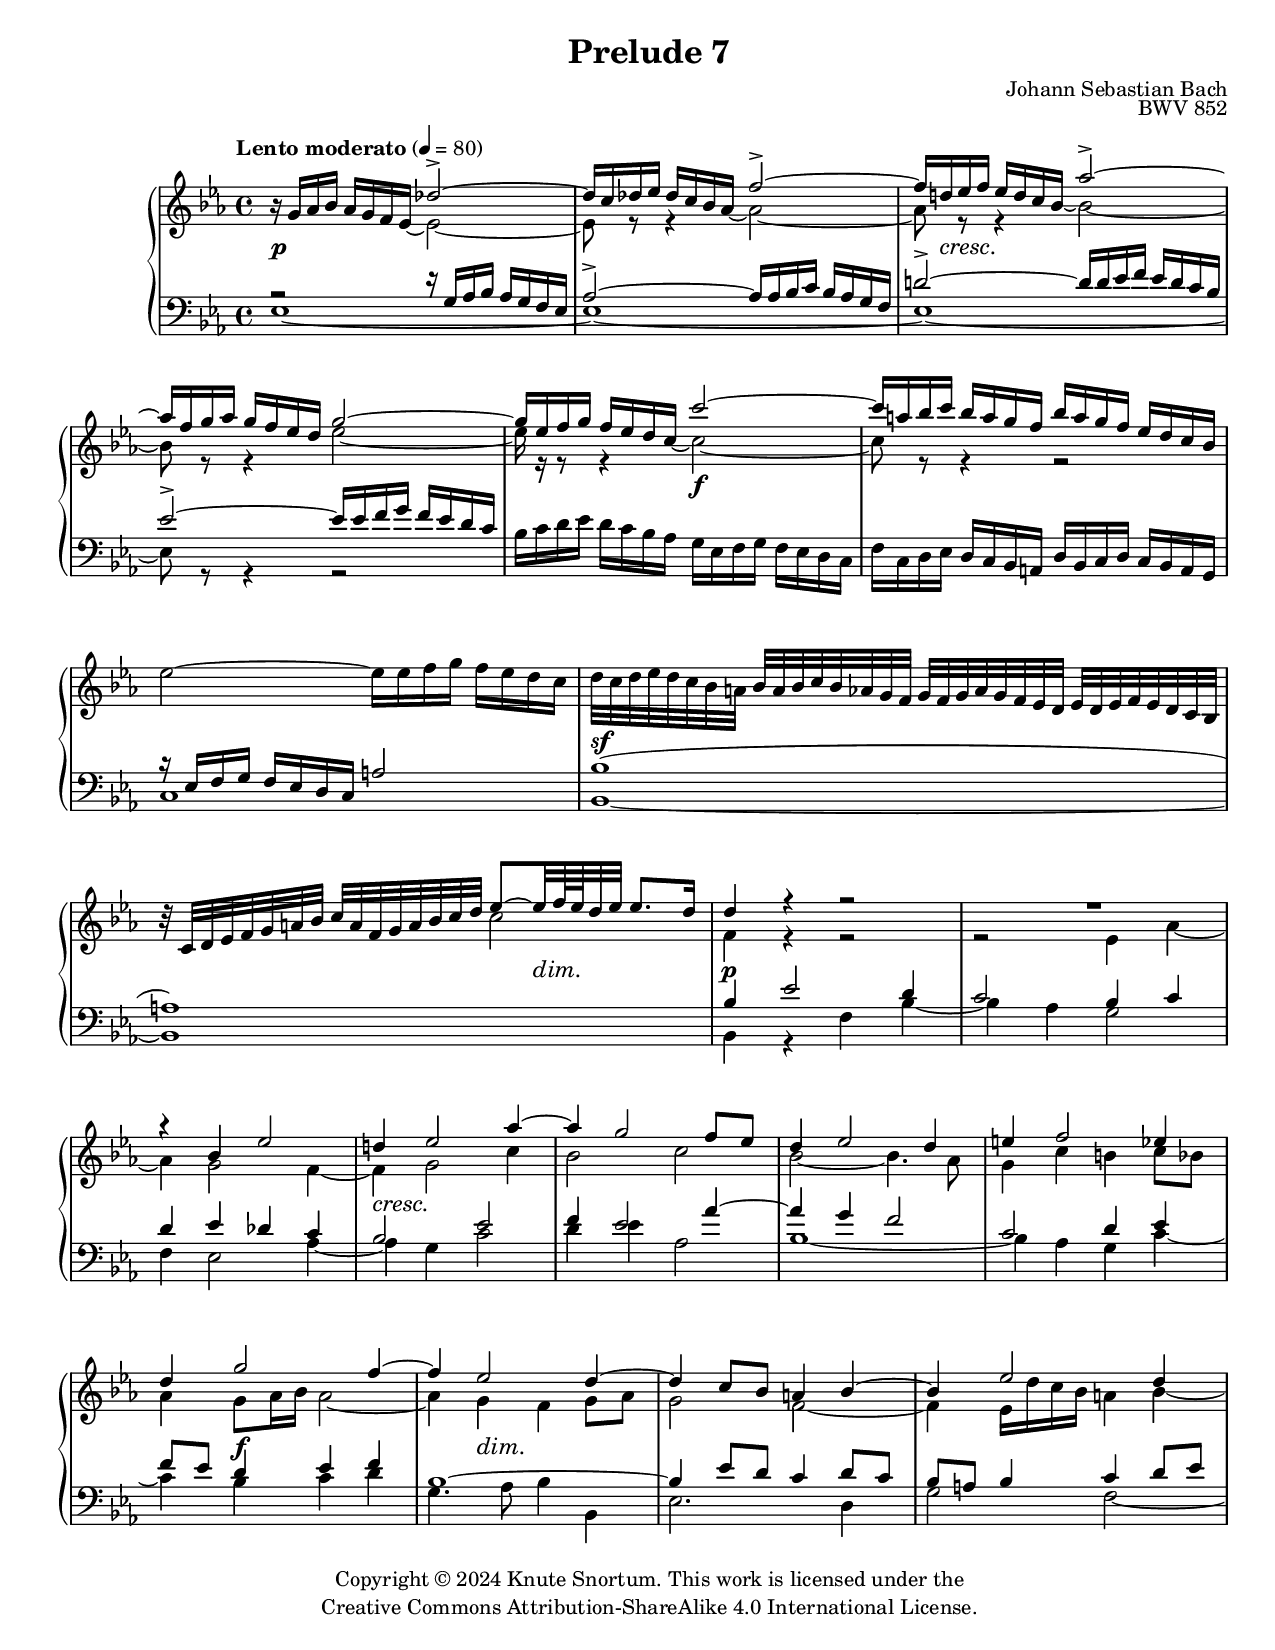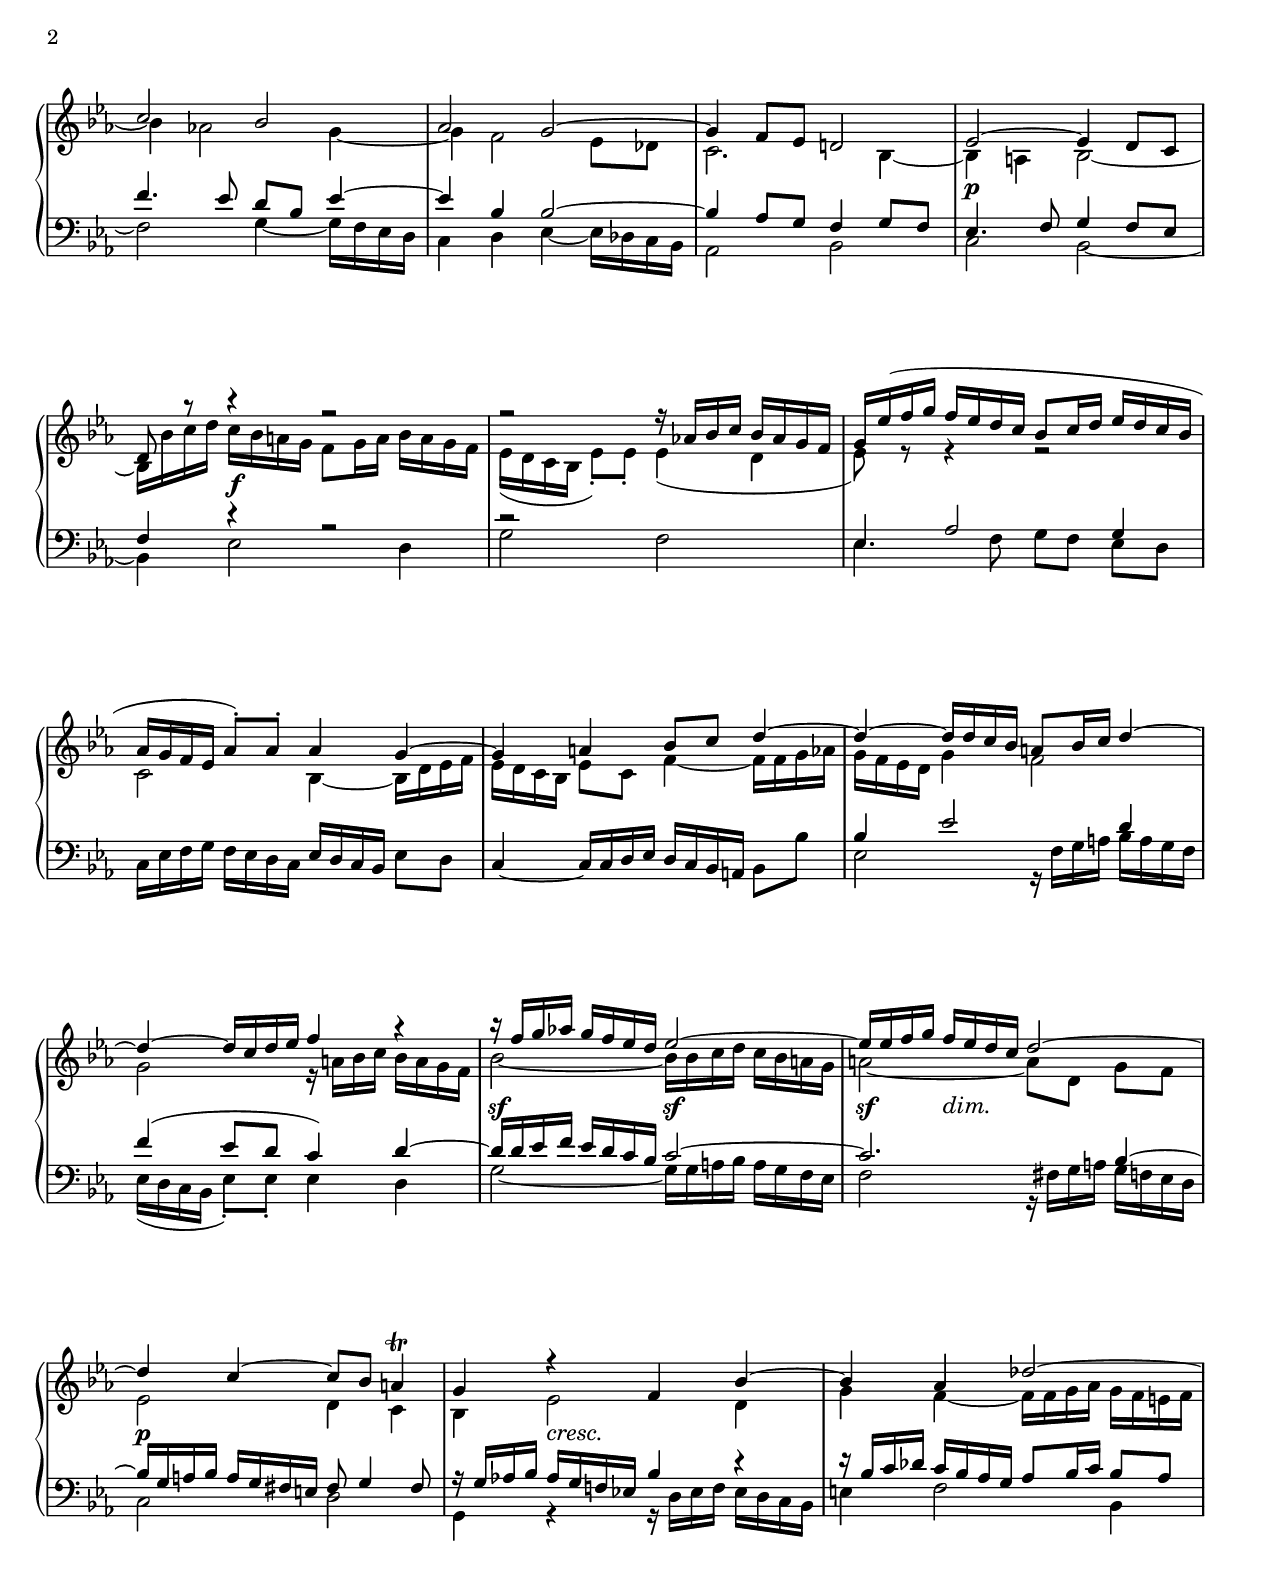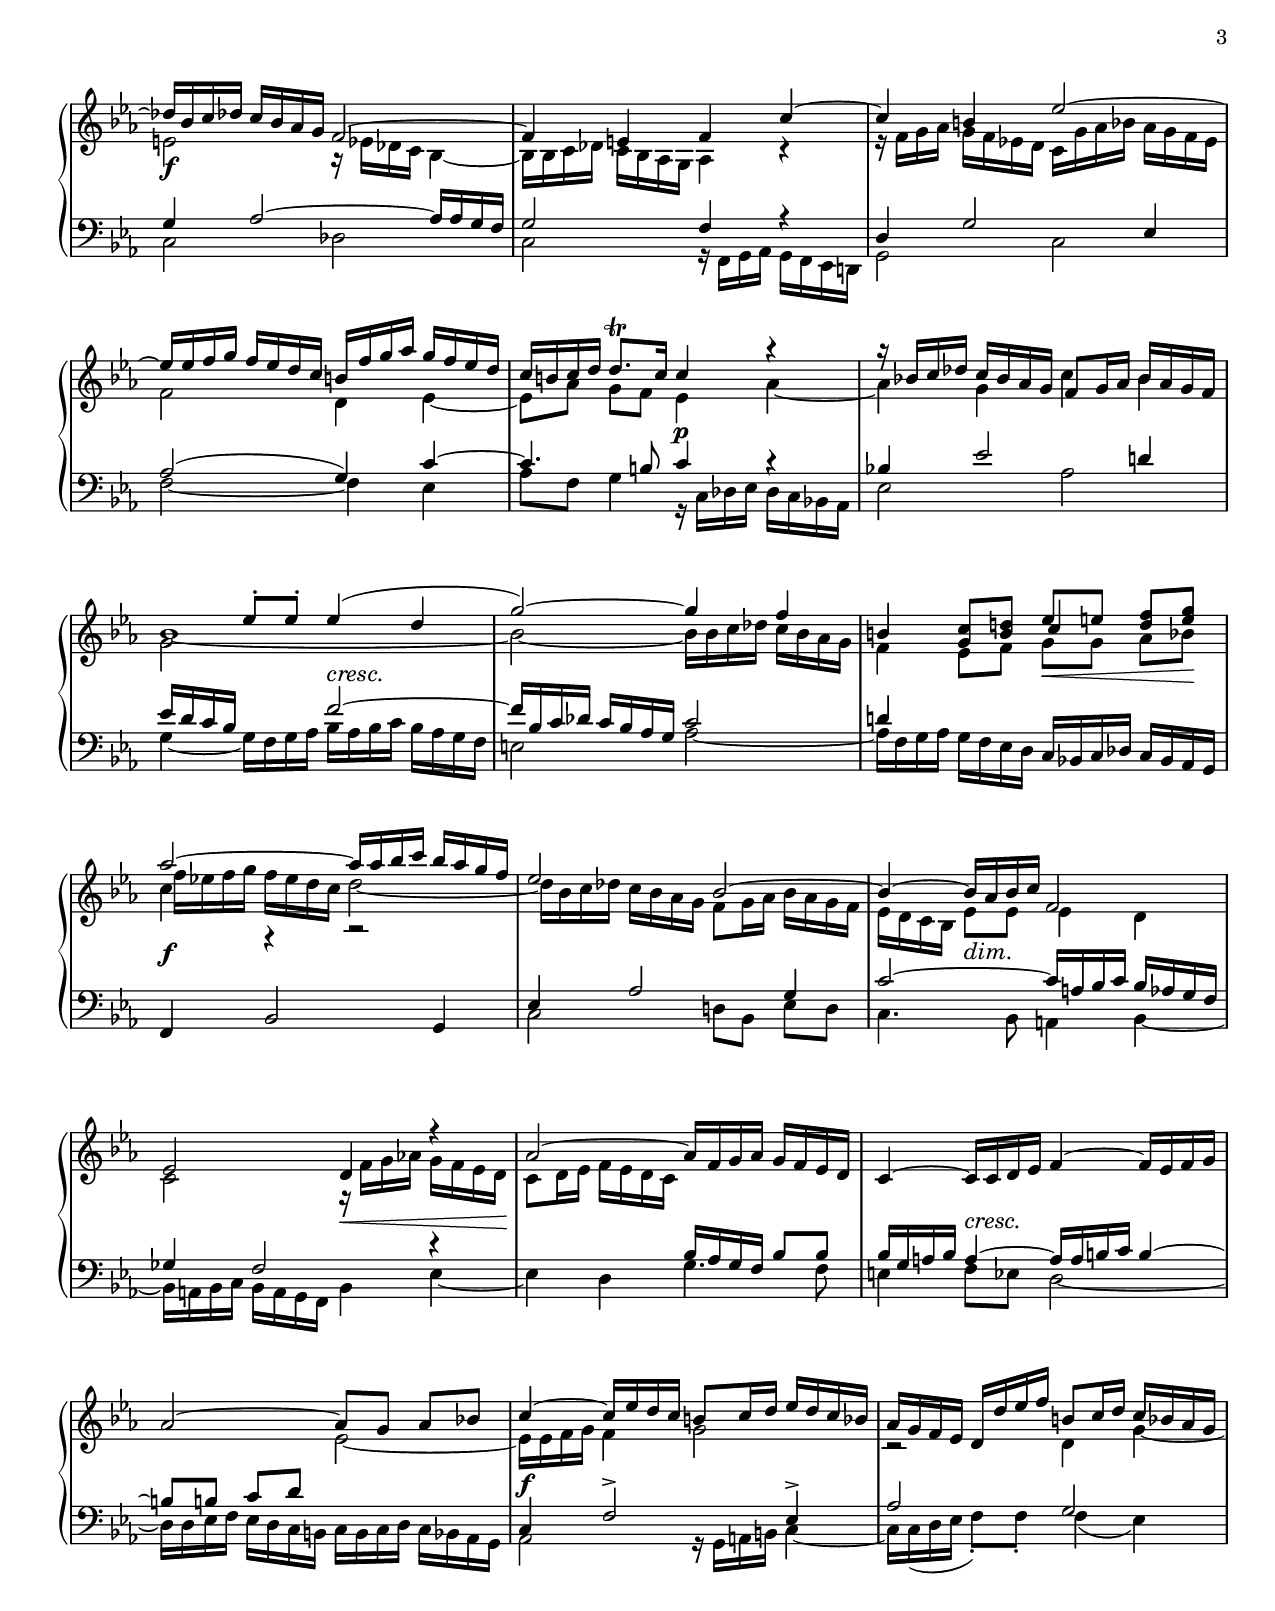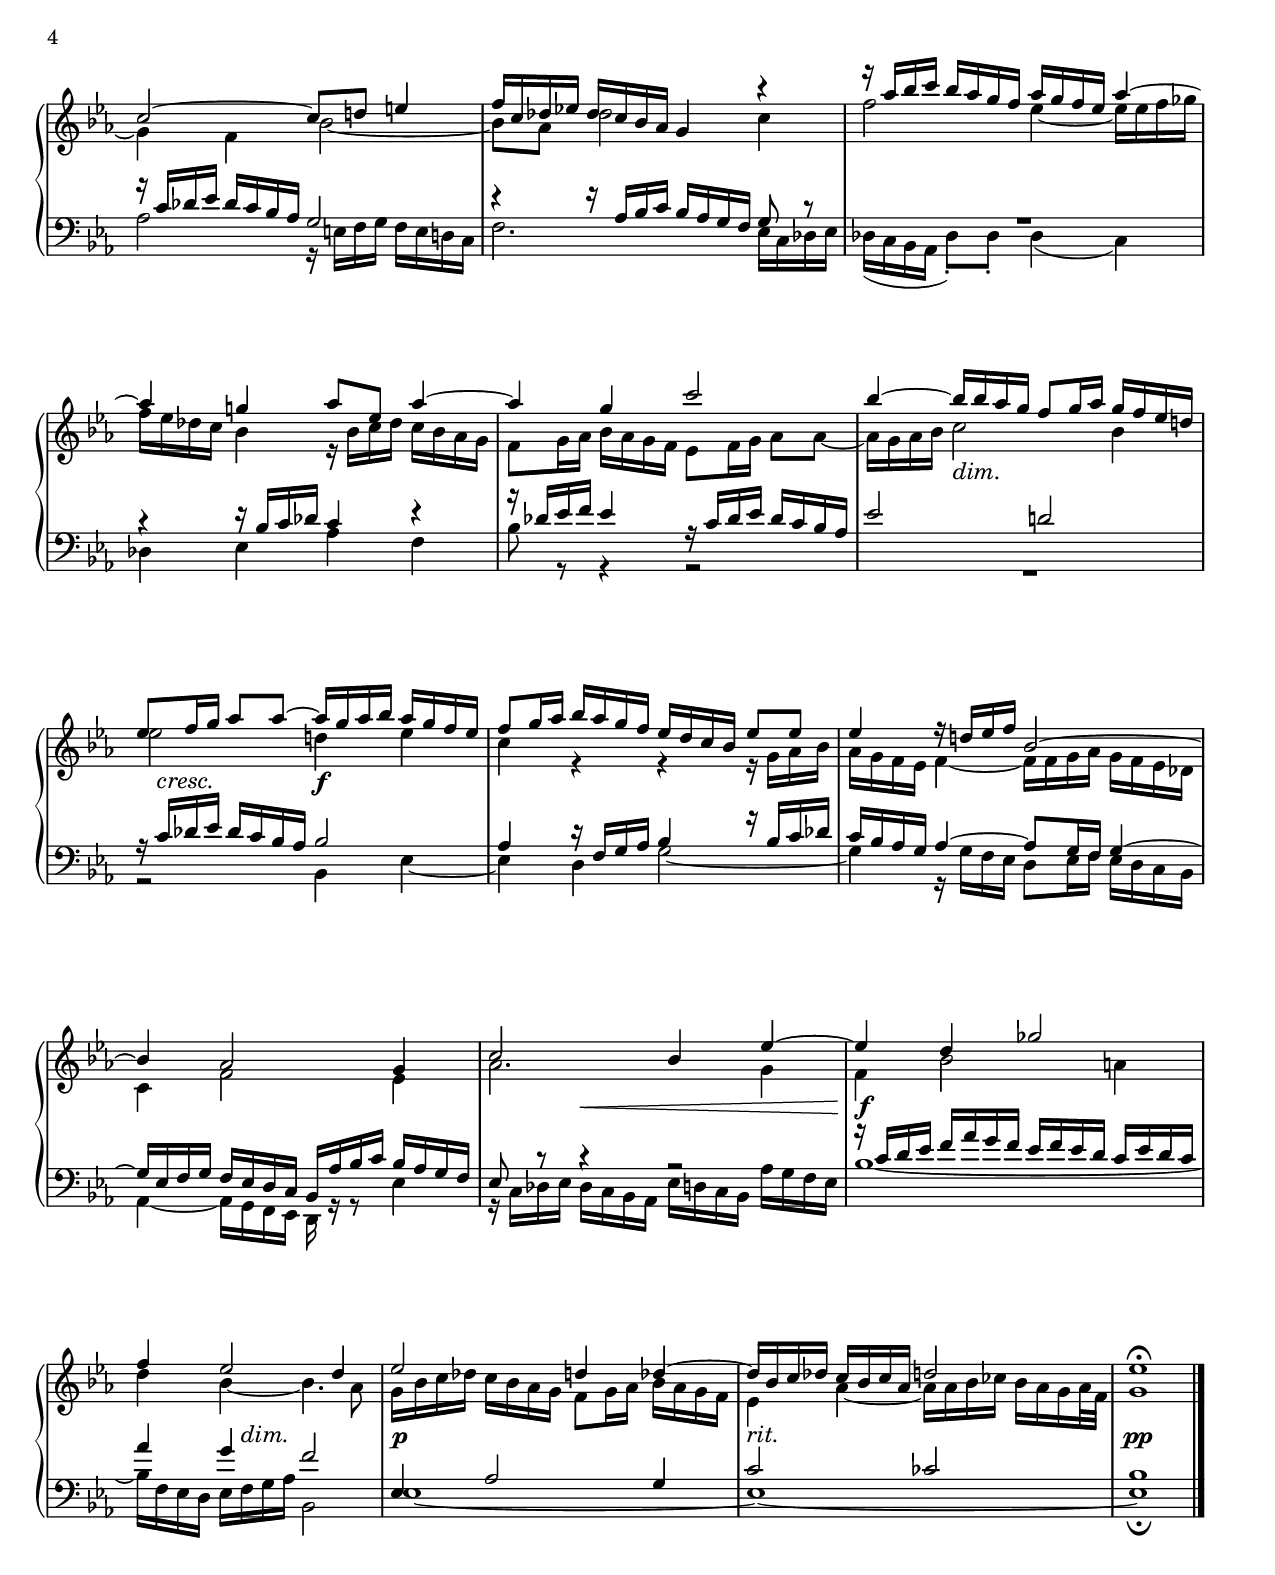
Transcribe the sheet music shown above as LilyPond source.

\version "2.24.0"

\include "includes/header-paper.ily"
%...+....1....+....2....+....3....+....4....+....5....+....6....+....7....+....

\version "2.24.0"
\language "english"

\include "global-variables.ily"

%%% Positions and shapes %%%

forceHShiftA = \tweak NoteColumn.force-hshift -1 \etc
forceHShiftB = \tweak NoteColumn.force-hshift 0.1 \etc

%%% Music %%%

global = {
  \time 4/4
  \key ef \major
}

rightHandUpper = \relative {
  r16 g' af bf  af g f ef  \voiceOne df'2->~ |
  df16 c df ef  df c bf af  f'2->~ |
  f16 d! ef f  ef d c bf  af'2->~ |
  af16 f g af  g f ef d  g2~ |
  g16 ef f g  f ef d c  c'2~ |
  c16 a bf c  bf a g f  bf a g f  ef d c bf |
  \oneVoice ef2~ ef16 ef f g  f ef d c |
  d32 c d ef d c bf a  bf a bf c bf af g f  g f g af g f ef d
    ef d ef f ef d c bf |
    
  \barNumberCheck 9
  r32 c d ef f g a bf  c a f g a bf c d  \voiceOne ef8~ ef32 f64 ef d32 ef
    ef8. d16 |
  d4 r r2 |
  R1 |
  r4 bf ef2 |
  d!4 ef2 af4~ |
  af4 g2 f8 ef |
  d4 ef2 d4 |
  e4 f2 ef4 |
  
  \barNumberCheck 17
  d4 g2 f4~ |
  f4 ef2 d4~ |
  d4 c8 bf a4 bf~ |
  bf4 ef2 d4 |
  c2 bf |
  af2 g~ |
  g4 f8 ef d!2 |
  ef2~ ef4 d8 c |
  
  \barNumberCheck 25
  d8 r r4 r2 |
  r2 r16 af'! bf c  bf af g f |
  g16 ef'( f g  f ef d c  bf8 c16 d  ef d c bf |
  af16 g f ef  af8-.) af-. af4 g~ |
  g4 a bf8 c d4~ |
  d4~ d16 d c bf  a8 bf16 c  d4~ |
  d4~ d16 c d ef  f4 r |
  r16 f g af!  g f ef d  ef2~ |
  
  \barNumberCheck 33
  ef16 ef f g  f ef d c  d2~ |
  d4 c~ c8 bf a4\trill |
  g4 r f bf~ |
  bf af df2~ |
  df16 bf c df  c bf af g  f2~ |
  f4 e f c'~ |
  c4 b ef2~ |
  ef16 ef f g  f ef d c  b f' g af  g f ef d |
  
  \barNumberCheck 41
  c16 b c d  d8.\trill c16 c4 r |
  r16 bf! c df  c bf af g  f8 g16 af  bf af g f |
  s4 ef'8-. ef-. ef4( d4 |
  g2)~ g4 f |
  b,4 <g c>8 <b d!>  ef[ e] <d f> <e g> |
  \forceHShiftA af2~ af16 af bf c  bf af g f |
  ef2 bf~ |
  bf4~ bf16 af bf c  f,2 |
  
  \barNumberCheck 49
  ef2 d4 r | 
  af'2~ af16 f g af  g f ef d |
  c4~ c16 c d ef  f4~ f16 ef f g |
  af2~ af8 g af[ bf!] |
  c4~ c16 ef d c  b8 c16 d  ef d c bf |
  af16 g f ef  d d' ef f  b,8 c16 d  c bf af g |
  c2~ c8 d! e4 |
  f16 c df ef!  df c bf af  g4 r |
  
  \barNumberCheck 57
  r16 af' bf c  bf af g f  af g f ef  af4~ |
  af4 g! af8 ef af4~ |
  af4 g c2 |
  bf4~ bf16 bf af g  f8 g16 af  g f ef d! |
  ef8 f16 g  af8 af~  af16 g af bf  af g f ef |
  f8 g16 af  bf af g f  ef d c bf  ef8 ef |
  ef4 r16 d! ef f  bf,2~ |
  bf4 af2 g4 |
  
  \barNumberCheck 65
  c2 bf4 ef~ |
  ef4 d gf2 |
  f4 ef2 d4 |
  ef2 d!4 df~ |
  df16 bf c df  c bf c af  d!2 |
  ef1\fermata |
  \bar "|."
}

rightHandLower = \relative {
  \voiceFour s4 s8. \hideNoteHead ef'16~ ef2~ |
  ef8 r r4*3/4 \hideNoteHead af16~ af2~ |
  af8 r r4*3/4 \hideNoteHead bf16~ bf2~ |
  bf8 r r4 ef2~ |
  ef16 r r8 r4*3/4 \hideNoteHead c16~ c2~ |
  % d in source, but this is wrong
  c8 r r4 r2 |
  s1 * 2 |
  
  \barNumberCheck 9
  s2 c |
  f,4 r4 r2 |
  r2 ef4 af~ |
  af4 g2 f4~ |
  f4 g2 c4 |
  bf2 c |
  bf2~ bf4. af8 |
  g4 c b c8 bf |
  
  \barNumberCheck 17
  af4 g8 af16 bf af2~ |
  af4 g f g8 af |
  g2 f~ |
  f4  ef16 d' c bf  a4 bf~ |
  bf4 af!2 g4~ |
  g4 f2 ef8 df |
  c2. bf4~ |
  bf4 a bf2~ |
  
  \barNumberCheck 25
  bf16 bf' c d  c bf a g  f8 g16 a  bf a g f |
  ef16( d c bf  ef8-.) ef-. ef4( d |
  ef8) r r4 r2 |
  c2 bf4~ bf16 d ef f |
  ef16 d c bf  ef8 c f4~ f16 f g af |
  g16 f ef d g4 f2 |
  g2 r16 a bf c  bf a g f |
  bf2~ bf16 bf c d  c bf a g |
  
  \barNumberCheck 33
  a2~ a8 d, g[ f] |
  ef2 d4 c |
  bf4 ef2 d4 |
  g4 f~ f16 f g af  g f e f |
  e2 r16 ef df c  bf4~ |
  bf16 bf c df  c bf af g  af4 r |
  r16 f' g af  g f ef! d  c g' af bf  af g f ef |
  f2 d4 ef~ |
  
  \barNumberCheck 41
  ef8 af g[ f] ef4 af~ |
  af4 g c bf |
  << { bf1~ } \new Voice { \voiceFour g2 s } >> |
  bf2~ bf16 bf c df  c bf af g |
  f4 s4 \voiceThree c'4 s |
  \voiceTwo \forceHShiftB f16 ef! f g  f ef d c  d2~ |
  \voiceFour d16 bf c df  c bf af g  f8 g16 af  bf af g f |
  ef16 d c bf  ef8 ef ef4 d |
  
  \barNumberCheck 49
  c2 r16 f g af!  g f ef d |
  c8 d16 ef  f ef d c  \voiceDown bf af g f  bf8 bf |
  bf16 g a bf  a4~ a16 a b c  b4~ |
  b8 b c[ d]  \voiceUp ef2~ |
  ef16 ef f g  f4 g2 |
  r2 d4 g~ |
  g4 f bf2~ |
  bf8 af df2 c4 |
  
  \barNumberCheck 57
  f2 ef4~ ef16 ef f gf |
  f16 ef df c  bf4  r16 bf c df  c bf af g |
  f8 g16 af  bf af g f  ef8 f16 g  af8 af~ |
  af16 g af bf  c2 bf4 |
  ef2 d!4 ef |
  c4 r r r16 g af bf |
  af16 g f ef  f4~  f16 f g af  g f ef df |
  c4 f2 ef4 |
  
  \barNumberCheck 65
  af2. g4 |
  f4 bf2 a4 |
  d4 bf4~bf4. af8 |
  g16 bf c df  c bf af g  f8 g16 af  bf af g f |
  ef4 af~ af16 af bf cf  bf af g af32 f |
  g1 |
}

rightHand = {
  \global
  <<
    \new Voice \rightHandUpper
    \new Voice \rightHandLower
  >>
}

leftHandUpper = \relative {
  \voiceThree r2 r16 g af bf  af g f ef |
  af2->~ af16 af bf c  bf af g f |
  d'!2->~ d16 d ef f  ef d c bf |
  ef2->~ ef16 16 f g  f ef d c |
  \oneVoice bf16 c d ef  d c bf af  g ef f g  f ef d c |
  f16 c d ef  d c bf a  d bf c d  c bf a g |
  \voiceThree r16 ef' f g  f ef d c  a'2 |
  bf1( |
  
  \barNumberCheck 9
  a1) |
  bf4 ef2 d4 |
  c2 bf4 c |
  d4 ef df c |
  bf2 ef |
  f4 ef2 af4~ |
  af4 g f2 |
  c2 d4 ef |
  
  \barNumberCheck 17
  f8 ef d4 ef f |
  bf,1~ |
  bf4 ef8 d c4 d8 c |
  bf8 a bf4 c4 d8 ef |
  f4. ef8 d bf ef4~ |
  ef4 bf bf2~ |
  bf4 af8 g f4 g8 f |
  ef4. f8 g4 f8 ef |
  
  \barNumberCheck 25
  f4 r r2 |
  r2 s |
  ef4 af2 g4 |
  s1 * 2 |
  bf4 ef2 d4 |
  f4( ef8 d c4) d~ |
  d16 d ef f  ef d c bf  c2~ |
  
  \barNumberCheck 33
  c2. bf4~ |
  bf16 g a bf  a g fs e  fs8 g4 fs8 |
  r16 g af! bf  af g f! ef! bf'4 r |
  r16 bf c df  c bf af g  af8 bf16 c bf8 af |
  g4 af2~ af16 af g f |
  g2 f4 r |
  d4 g2 ef4 |
  af2( g4) c~ |
  
  \barNumberCheck 41
  c4. b8 c4 r |
  bf!4 ef2 d!4 |
  ef16 d c bf s4 f'2~ |
  f16 bf, c df  c bf af g  c2 |
  d!4 \voiceUp ef8 f g[ g] af bf |
  c4 r r2 |
  \voiceDown ef,,4 af2 g4 |
  c2~ c16 a bf c  bf af g f |
  
  \barNumberCheck 49
  gf4 f2 r4 |
  s1 * 3 |
  c4 f2-> ef4-> |
  af2 g |
  r16 c df ef  df c bf af  g2 |
  r4 r16 af bf c  bf af g f  g8 r |
  
  \barNumberCheck 57
  R1 |
  r4 r16 bf c df  c4 r |
  r16 df ef f  ef4  r16 c df ef  df c bf af |
  ef'2 d! |
  r16 c df ef  df c bf af  bf2 |
  af4 r16 f g af  bf4 r16 bf c df |
  c16 bf af g  af4~ af8 g16 f  g4~ |
  g16 ef f g  f ef d c  bf af' bf c  bf af g f |
  
  \barNumberCheck 65
  ef8 r r4 r2 |
  r16 c' d ef  f af g f  ef f ef d  c ef d c |
  af'4 g f2 |
  ef,4 af2 g4 |
  c2 cf |
  bf1 |
}

leftHandLower = \relative {
  \voiceTwo ef1~ |
  ef1~ |
  ef1~ |
  ef8 r r4 r2 |
  s1 * 2 |
  c1 |
  bf~ |
  
  \barNumberCheck 9
  bf1 |
  bf4 r f' bf~ |
  bf4 af g2 |
  f4 ef2 af4~ |
  af4 g c2 |
  d4 ef af,2 |
  bf1~ |
  bf4 af g c~ |
  
  \barNumberCheck 17
  c4 bf c d |
  g,4. af8 bf4 bf, |
  ef2. d4 |
  g2 f~ |
  f2 g4~ g16 f ef d |
  c4 d ef~ ef16 df c bf |
  af2 bf |
  c2 bf~ |
  
  \barNumberCheck 25
  bf4 ef2 d4 |
  g2 f |
  ef4. f8 g f ef[ d] |
  \oneVoice c16 ef f g  f ef d c  ef d c bf  ef8 d |
  c4~ c16 c d ef  d c bf a  bf8 bf' |
  \voiceTwo ef,2 r16 f g a  bf a g f |
  ef16( d c bf  ef8-.) ef-. ef4 d |
  g2~ g16 g a bf  a g f ef |
  
  \barNumberCheck 33
  f2 r16 fs g a  g f ef d |
  c2 d |
  g,4 r r16 d' ef f  ef d c bf |
  e4 f2 bf,4 |
  c2 df |
  c2 r16 f, g af  g f ef d! |
  g2 c |
  f2~ f4 ef |
  
  \barNumberCheck 41
  af8 f g4 r16 c, df ef df c bf! af |
  ef'2 af |
  g4~ g16 f g af  bf af bf c  bf af g f |
  e2 af~ |
  af16 f g af  g f ef d  \oneVoice c bf! c df  c bf af g |
  f4 bf2 g4 |
  \voiceTwo c2 d!8 bf ef[ d] |
  c4. bf8 a4 bf~ |
  
  \barNumberCheck 49
  bf16 a bf c  bf a g f  bf4 ef4~ |
  ef4 d g4. f8 |
  e4 f8 ef d2~ |
  d16 d ef f  ef d c b  c b c d c bf af g |
  af2  r16 g a b  c4~ |
  c16 c( d ef f8-.) f-. f4( ef) |
  af2  r16 e f g  f e d! c |
  f2. ef16 c df ef |
  
  \barNumberCheck 57
  df16( c bf af  df8-.) df-. df4( c) |
  df4 ef af f |
  bf8 r r4 r2 |
  R1 |
  r2 bf,4 ef~ |
  ef4 d g2~ |
  g4 r16 g f ef  d8 ef16 f  ef d c bf |
  af4~ af16 g f ef  d16 r r8  ef'4 |
  
  \barNumberCheck 65
  r16 c df ef  df c bf af  ef' d c bf  af' g f ef |
  bf'1~ |
  bf16 f ef d  ef f g af  bf,2 |
  ef1~ |
  ef1~ |
  ef1\fermata |
}

leftHand = {
  \global
  \clef bass
  \mergeDifferentlyDottedOn
  <<
    \new Voice \leftHandUpper
    \new Voice \leftHandLower
  >>
}

dynamics = {
  \override TextScript.Y-offset = -0.5
  \override DynamicTextSpanner.style = #'none
  s1\p |
  s1 |
  s16 s8.\cresc s2. |
  s1 |
  s2 s\f |
  s1 * 2 |
  s1\sf |
  
  \barNumberCheck 9
  s2 s8 s4.\dim |
  s1\p |
  s1 * 2 |
  s1\cresc |
  s1 * 3 |
  
  \barNumberCheck 17
  s4 s2.\f |
  s4 s2.\dim |
  s1 * 5 |
  s1\p |
  
  \barNumberCheck 25
  s4 s2.\f |
  s1 * 6 |
  s2\sf s\sf |
  
  \barNumberCheck 33
  s4\sf s2.\dim |
  s1\p |
  s4 s2.\cresc |
  s1 |
  s1\f |
  s1 * 3 |
  
  \barNumberCheck 41
  s2 s\p |
  s1 |
  s2 s\cresc |
  s1 |
  s2 s4.\< s8\! |
  s1\f |
  s1 |
  s4 s2.\dim |
  
  \barNumberCheck 49
  s2 s4..\< s16\! |
  s1 |
  s4 s2.\cresc |
  s1 |
  s1\f |
  s1 * 3 |
  
  \barNumberCheck 57
  s1 * 3 |
  s4 s2.\dim |
  s16 s4..\cresc s2\f |
  s1 * 3 |
  
  \barNumberCheck 65
  s4 s2\< s8. s16\! |
  s1\f |
  s4 s16 s8.\dim s2 |
  s1\p |
  s1^\rit |
  s1\pp |
}

tempi = {
  \tempo "Lento moderato" 4 = 80
  s1 * 68 |
  \set Score.tempoHideNote = ##t
  \tempo 4 = 72
  s4 \tempo 4 = 66 s \tempo 4 = 60 s \tempo 4 = 56 s |
  s1 |
}

forceBreaks = {
  % page 1
  \repeat unfold 2 { s1\noBreak } s1\break\noPageBreak
  \repeat unfold 2 { s1\noBreak } s1\break\noPageBreak
  \repeat unfold 1 { s1\noBreak } s1\break\noPageBreak
  \repeat unfold 2 { s1\noBreak } s1\break\noPageBreak
  \repeat unfold 4 { s1\noBreak } s1\break\noPageBreak
  \repeat unfold 3 { s1\noBreak } s1\pageBreak
  
  % page 2
  \repeat unfold 3 { s1\noBreak } s1\break\noPageBreak
  \repeat unfold 2 { s1\noBreak } s1\break\noPageBreak
  \repeat unfold 2 { s1\noBreak } s1\break\noPageBreak
  \repeat unfold 2 { s1\noBreak } s1\break\noPageBreak
  \repeat unfold 2 { s1\noBreak } s1\pageBreak
  
  % page 3
  \repeat unfold 2 { s1\noBreak } s1\break\noPageBreak
  \repeat unfold 2 { s1\noBreak } s1\break\noPageBreak
  \repeat unfold 2 { s1\noBreak } s1\break\noPageBreak
  \repeat unfold 2 { s1\noBreak } s1\break\noPageBreak
  \repeat unfold 2 { s1\noBreak } s1\break\noPageBreak
  \repeat unfold 2 { s1\noBreak } s1\pageBreak
  
  % page 4
  \repeat unfold 2 { s1\noBreak } s1\break\noPageBreak
  \repeat unfold 2 { s1\noBreak } s1\break\noPageBreak
  \repeat unfold 2 { s1\noBreak } s1\break\noPageBreak
  \repeat unfold 2 { s1\noBreak } s1\break\noPageBreak
}

preludeSevenNotes =
\score {
  \header {
    title = "Prelude 7"
  }
  \keepWithTag layout  
  \new PianoStaff \with {
    \override StaffGrouper.staff-staff-spacing = 
      #'((basic-distance . 10)
         (padding . 1))
  } <<
    \new Staff = "upper" \rightHand
    \new Dynamics \dynamics
    \new Staff = "lower" \leftHand
    \new Dynamics \tempi
    \new Devnull \forceBreaks
  >>
  \layout {
    \context {
      \Score
      \override Stem.details.beamed-lengths = #'(3.5 3.9)
    }
  }
}

\include "articulate.ly"

preludeSevenMidi =
\book {
  \bookOutputName "prelude-7-bwv-852"
  \score {
    \keepWithTag midi
    \articulate <<
      \new Staff = "upper" << \rightHand \dynamics \tempi >>
      \new Staff = "lower" << \leftHand \dynamics \tempi >>
    >>
    \midi {}
  }
}


\header {
  title = "Prelude 7"
  composer = "Johann Sebastian Bach"
  opus = "BWV 852"
}
  
\paper {
  print-all-headers = ##f
}

\preludeSevenNotes
\preludeSevenMidi